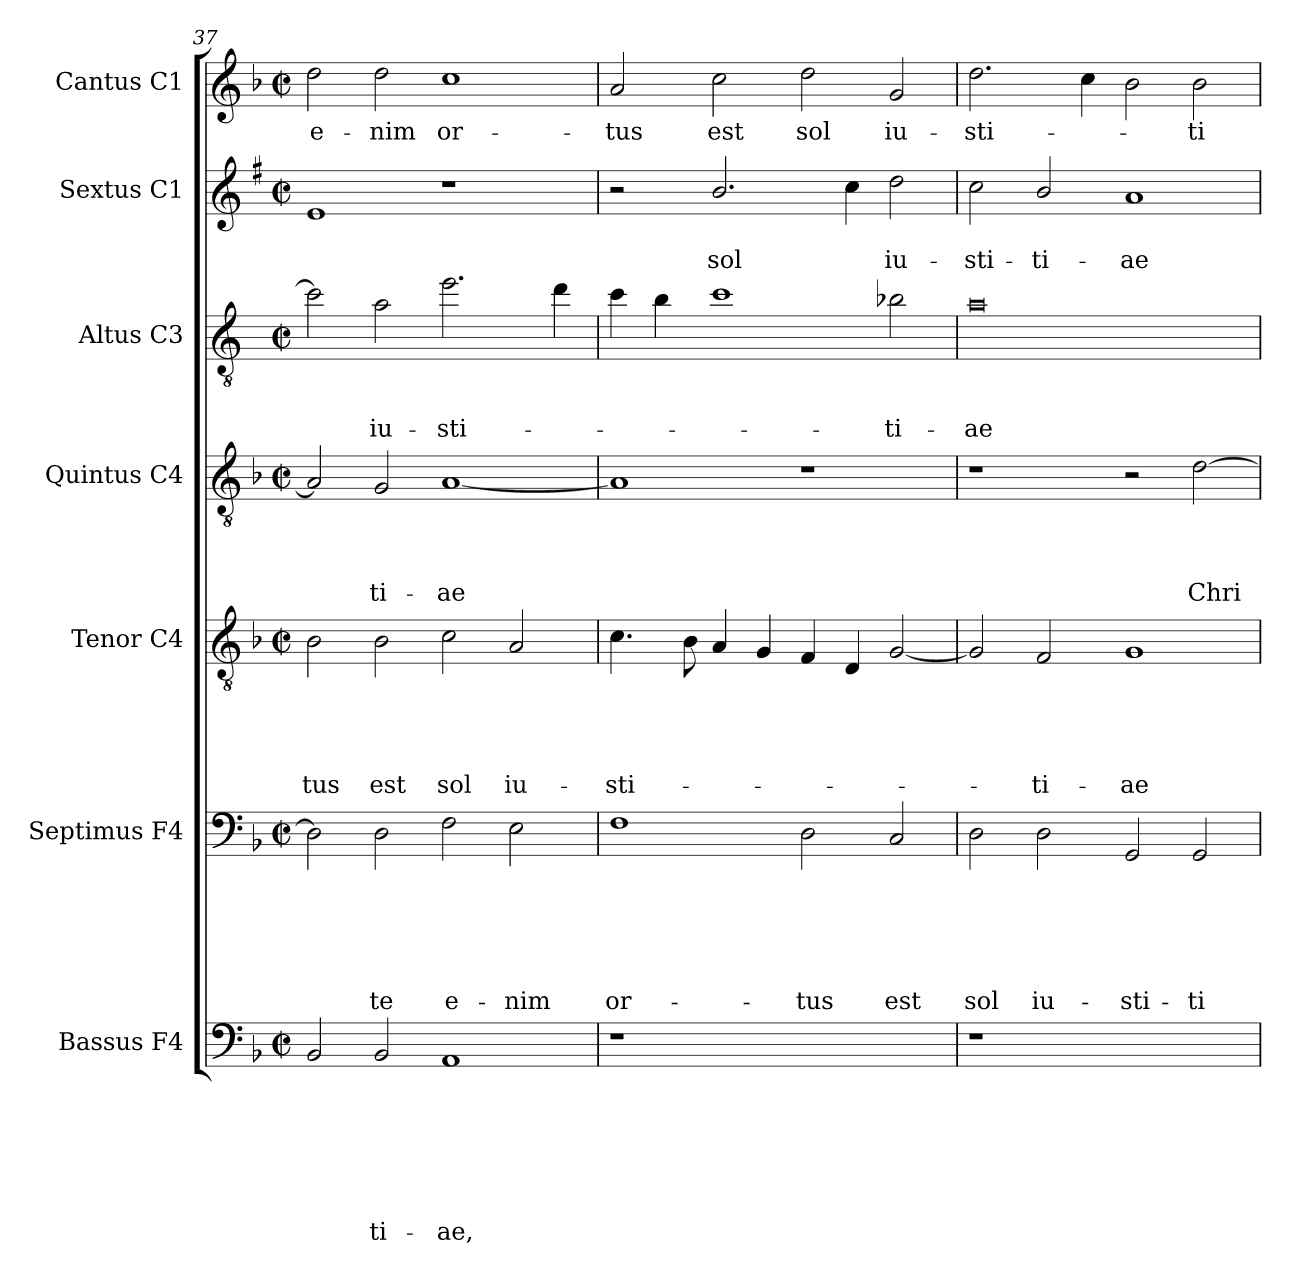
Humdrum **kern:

**kern	**text	**text	**text	**text	**text	**text	**text	**kern	**text	**text	**text	**text	**text	**text	**kern	**text	**text	**text	**text	**text	**kern	**text	**text	**text	**text	**kern	**text	**text	**text	**kern	**text	**text	**kern	**text
*part7	*part7	*part7	*part7	*part7	*part7	*part7	*part7	*part6	*part6	*part6	*part6	*part6	*part6	*part6	*part5	*part5	*part5	*part5	*part5	*part5	*part4	*part4	*part4	*part4	*part4	*part3	*part3	*part3	*part3	*part2	*part2	*part2	*part1	*part1
*staff7	*staff7	*staff7	*staff7	*staff7	*staff7	*staff7	*staff7	*staff6	*staff6	*staff6	*staff6	*staff6	*staff6	*staff6	*staff5	*staff5	*staff5	*staff5	*staff5	*staff5	*staff4	*staff4	*staff4	*staff4	*staff4	*staff3	*staff3	*staff3	*staff3	*staff2	*staff2	*staff2	*staff1	*staff1
*I"Bassus F4	*	*	*	*	*	*	*	*I"Septimus F4	*	*	*	*	*	*	*I"Tenor C4	*	*	*	*	*	*I"Quintus C4	*	*	*	*	*I"Altus C3	*	*	*	*I"Sextus C1	*	*	*I"Cantus C1	*
*I'B	*	*	*	*	*	*	*	*	*	*	*	*	*	*	*	*	*	*	*	*	*	*	*	*	*	*	*	*	*	*	*	*	*I'C	*
*clefF4	*	*	*	*	*	*	*	*clefF4	*	*	*	*	*	*	*clefGv2	*	*	*	*	*	*clefGv2	*	*	*	*	*clefGv2	*	*	*	*clefG2	*	*	*clefG2	*
*	*	*	*	*	*	*	*	*	*	*	*	*	*	*	*	*	*	*	*	*	*	*	*	*	*	*ITrd4c7	*	*	*	*ITrd1c2	*	*	*	*
*k[b-]	*	*	*	*	*	*	*	*k[b-]	*	*	*	*	*	*	*k[b-]	*	*	*	*	*	*k[b-]	*	*	*	*	*k[b-]	*	*	*	*k[b-]	*	*	*k[b-]	*
*F:	*	*	*	*	*	*	*	*F:	*	*	*	*	*	*	*F:	*	*	*	*	*	*F:	*	*	*	*	*F:	*	*	*	*F:	*	*	*F:	*
*M2/2	*	*	*	*	*	*	*	*M2/2	*	*	*	*	*	*	*M2/2	*	*	*	*	*	*M2/2	*	*	*	*	*M2/2	*	*	*	*M2/2	*	*	*M2/2	*
*met(c|)	*	*	*	*	*	*	*	*met(c|)	*	*	*	*	*	*	*met(c|)	*	*	*	*	*	*met(c|)	*	*	*	*	*met(c|)	*	*	*	*met(c|)	*	*	*met(c|)	*
=37	=37	=37	=37	=37	=37	=37	=37	=37	=37	=37	=37	=37	=37	=37	=37	=37	=37	=37	=37	=37	=37	=37	=37	=37	=37	=37	=37	=37	=37	=37	=37	=37	=37	=37
!	!	!	!	!	!	!	!	!	!	!	!	!	!	!	!	!	!	!	!	!LO:LY:b	!	!	!	!	!	!	!	!	!	!	!	!	!	!LO:LY:b
2BB-/	.	.	.	.	.	.	.	2D\]	.	.	.	.	.	.	2B-\	.	.	.	.	-tus	2A/]	.	.	.	.	2f\]	.	.	.	1d	.	.	2dd\	e-
!	!	!	!	!	!	!	!LO:LY:b	!	!	!	!	!	!	!LO:LY:b	!	!	!	!	!	!LO:LY:b	!	!	!	!	!LO:LY:b	!	!	!	!LO:LY:b	!	!	!	!	!LO:LY:b
2BB-/	.	.	.	.	.	.	-ti-	2D\	.	.	.	.	.	te	2B-\	.	.	.	.	est	2G/	.	.	.	-ti-	2d\	.	.	iu-	.	.	.	2dd\	-nim
!	!	!	!	!	!	!	!LO:LY:b	!	!	!	!	!	!	!LO:LY:b	!	!	!	!	!	!LO:LY:b	!	!	!	!	!LO:LY:b	!	!	!	!LO:LY:b	!	!	!	!	!LO:LY:b
1AA	.	.	.	.	.	.	-ae,	2F\	.	.	.	.	.	e-	2c\	.	.	.	.	sol	[1A	.	.	.	-ae	2.a\	.	.	-sti-	1r	.	.	1cc	or-
!	!	!	!	!	!	!	!	!	!	!	!	!	!	!LO:LY:b	!	!	!	!	!	!LO:LY:b	!	!	!	!	!	!	!	!	!	!	!	!	!	!
.	.	.	.	.	.	.	.	2E\	.	.	.	.	.	-nim	2A/	.	.	.	.	iu-	.	.	.	.	.	.	.	.	.	.	.	.	.	.
.	.	.	.	.	.	.	.	.	.	.	.	.	.	.	.	.	.	.	.	.	.	.	.	.	.	4g\	.	.	.	.	.	.	.	.
!!LO:PB:g=z
=38	=38	=38	=38	=38	=38	=38	=38	=38	=38	=38	=38	=38	=38	=38	=38	=38	=38	=38	=38	=38	=38	=38	=38	=38	=38	=38	=38	=38	=38	=38	=38	=38	=38	=38
!	!	!	!	!	!	!	!	!	!	!	!	!	!	!LO:LY:b	!	!	!	!	!	!LO:LY:b	!	!	!	!	!	!	!	!	!	!	!	!	!	!LO:LY:b
1r	.	.	.	.	.	.	.	1F	.	.	.	.	.	or-	4.c\	.	.	.	.	-sti-	1A]	.	.	.	.	4f\	.	.	.	2r	.	.	2a/	-tus
.	.	.	.	.	.	.	.	.	.	.	.	.	.	.	.	.	.	.	.	.	.	.	.	.	.	4e\	.	.	.	.	.	.	.	.
.	.	.	.	.	.	.	.	.	.	.	.	.	.	.	8B-\	.	.	.	.	.	.	.	.	.	.	.	.	.	.	.	.	.	.	.
!	!	!	!	!	!	!	!	!	!	!	!	!	!	!	!	!	!	!	!	!	!	!	!	!	!	!	!	!	!	!	!	!LO:LY:b	!	!LO:LY:b
.	.	.	.	.	.	.	.	.	.	.	.	.	.	.	4A/	.	.	.	.	.	.	.	.	.	.	1f	.	.	.	2.a/	.	sol	2cc\	est
.	.	.	.	.	.	.	.	.	.	.	.	.	.	.	4G/	.	.	.	.	.	.	.	.	.	.	.	.	.	.	.	.	.	.	.
!	!	!	!	!	!	!	!	!	!	!	!	!	!	!LO:LY:b	!	!	!	!	!	!	!	!	!	!	!	!	!	!	!	!	!	!	!	!LO:LY:b
1ryy	.	.	.	.	.	.	.	2D\	.	.	.	.	.	-tus	4F/	.	.	.	.	.	1r	.	.	.	.	.	.	.	.	.	.	.	2dd\	sol
.	.	.	.	.	.	.	.	.	.	.	.	.	.	.	4D/	.	.	.	.	.	.	.	.	.	.	.	.	.	.	4b-\	.	.	.	.
!	!	!	!	!	!	!	!	!	!	!	!	!	!	!LO:LY:b	!	!	!	!	!	!	!	!	!	!	!	!	!	!	!LO:LY:b	!	!	!LO:LY:b	!	!LO:LY:b
.	.	.	.	.	.	.	.	2C/	.	.	.	.	.	est	[2G/	.	.	.	.	.	.	.	.	.	.	2e-X\	.	.	-ti-	2cc\	.	iu-	2g/	iu-
=39	=39	=39	=39	=39	=39	=39	=39	=39	=39	=39	=39	=39	=39	=39	=39	=39	=39	=39	=39	=39	=39	=39	=39	=39	=39	=39	=39	=39	=39	=39	=39	=39	=39	=39
!	!	!	!	!	!	!	!	!	!	!	!	!	!	!LO:LY:b	!	!	!	!	!	!	!	!	!	!	!	!	!	!	!LO:LY:b	!	!	!LO:LY:b	!	!LO:LY:b
1r	.	.	.	.	.	.	.	2D\	.	.	.	.	.	sol	2G/]	.	.	.	.	.	1r	.	.	.	.	0d	.	.	-ae	2b-\	.	-sti-	2.dd\	-sti-
!	!	!	!	!	!	!	!	!	!	!	!	!	!	!LO:LY:b	!	!	!	!	!	!LO:LY:b	!	!	!	!	!	!	!	!	!	!	!	!LO:LY:b	!	!
.	.	.	.	.	.	.	.	2D\	.	.	.	.	.	iu-	2F/	.	.	.	.	-ti-	.	.	.	.	.	.	.	.	.	2a/	.	-ti-	.	.
.	.	.	.	.	.	.	.	.	.	.	.	.	.	.	.	.	.	.	.	.	.	.	.	.	.	.	.	.	.	.	.	.	4cc\	.
!	!	!	!	!	!	!	!	!	!	!	!	!	!	!LO:LY:b	!	!	!	!	!	!LO:LY:b	!	!	!	!	!	!	!	!	!	!	!	!LO:LY:b	!	!
1ryy	.	.	.	.	.	.	.	2GG/	.	.	.	.	.	-sti-	1G	.	.	.	.	-ae	2r	.	.	.	.	.	.	.	.	1g	.	-ae	2b-\	.
!	!	!	!	!	!	!	!	!	!	!	!	!	!	!LO:LY:b	!	!	!	!	!	!	!	!	!	!	!LO:LY:b	!	!	!	!	!	!	!	!	!LO:LY:b
.	.	.	.	.	.	.	.	2GG/	.	.	.	.	.	-ti-	.	.	.	.	.	.	[2d\	.	.	.	Chri-	.	.	.	.	.	.	.	2b-\	-ti-
=	=	=	=	=	=	=	=	=	=	=	=	=	=	=	=	=	=	=	=	=	=	=	=	=	=	=	=	=	=	=	=	=	=	=
*-	*-	*-	*-	*-	*-	*-	*-	*-	*-	*-	*-	*-	*-	*-	*-	*-	*-	*-	*-	*-	*-	*-	*-	*-	*-	*-	*-	*-	*-	*-	*-	*-	*-	*-
